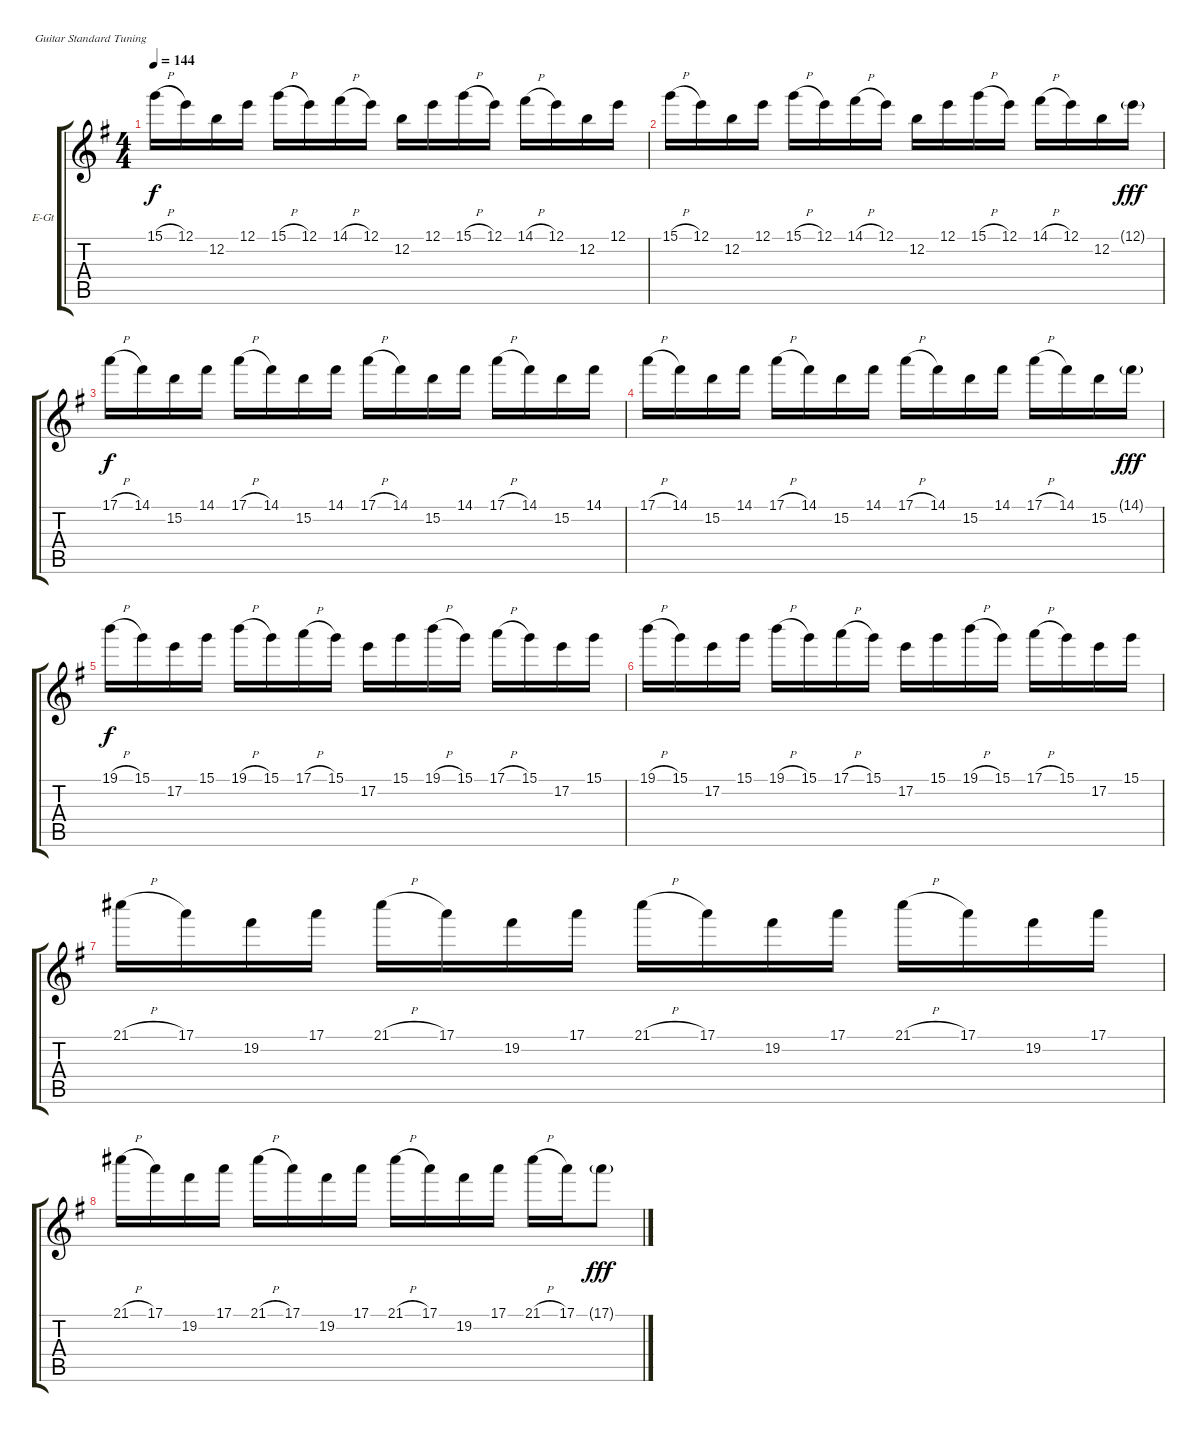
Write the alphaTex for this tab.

\bracketExtendMode groupsimilarinstruments
\firstSystemTrackNameOrientation horizontal
\otherSystemsTrackNameOrientation horizontal
\track ("Guitare 6 " "E-Gt") {solo instrument distortionguitar}
\staff {score tabs}
\tuning (E4 B3 G3 D3 A2 E2)
\ts (4 4)
\tempo 144
\clef g2
\ks g
15.1{h}.16{dy f} 12.1.16 12.2.16 12.1.16 15.1{h}.16 12.1.16 14.1{h}.16 12.1.16 12.2.16 12.1.16 15.1{h}.16 12.1.16 14.1{h}.16 12.1.16 12.2.16 12.1.16 |
15.1{h}.16 12.1.16 12.2.16 12.1.16 15.1{h}.16 12.1.16 14.1{h}.16 12.1.16 12.2.16 12.1.16 15.1{h}.16 12.1.16 14.1{h}.16 12.1.16 12.2.16 12.1{g}.16{dy fff} |
17.1{h}.16{dy f} 14.1.16 15.2.16 14.1.16 17.1{h}.16 14.1.16 15.2.16 14.1.16 17.1{h}.16 14.1.16 15.2.16 14.1.16 17.1{h}.16 14.1.16 15.2.16 14.1.16 |
17.1{h}.16 14.1.16 15.2.16 14.1.16 17.1{h}.16 14.1.16 15.2.16 14.1.16 17.1{h}.16 14.1.16 15.2.16 14.1.16 17.1{h}.16 14.1.16 15.2.16 14.1{g}.16{dy fff} |
19.1{h}.16{dy f} 15.1.16 17.2.16 15.1.16 19.1{h}.16 15.1.16 17.1{h}.16 15.1.16 17.2.16 15.1.16 19.1{h}.16 15.1.16 17.1{h}.16 15.1.16 17.2.16 15.1.16 |
19.1{h}.16 15.1.16 17.2.16 15.1.16 19.1{h}.16 15.1.16 17.1{h}.16 15.1.16 17.2.16 15.1.16 19.1{h}.16 15.1.16 17.1{h}.16 15.1.16 17.2.16 15.1.16 |
21.1{h}.16 17.1.16 19.2.16 17.1.16 21.1{h}.16 17.1.16 19.2.16 17.1.16 21.1{h}.16 17.1.16 19.2.16 17.1.16 21.1{h}.16 17.1.16 19.2.16 17.1.16 |
21.1{h}.16 17.1.16 19.2.16 17.1.16 21.1{h}.16 17.1.16 19.2.16 17.1.16 21.1{h}.16 17.1.16 19.2.16 17.1.16 21.1{h}.16 17.1.16 17.1{g}.8{dy fff}
